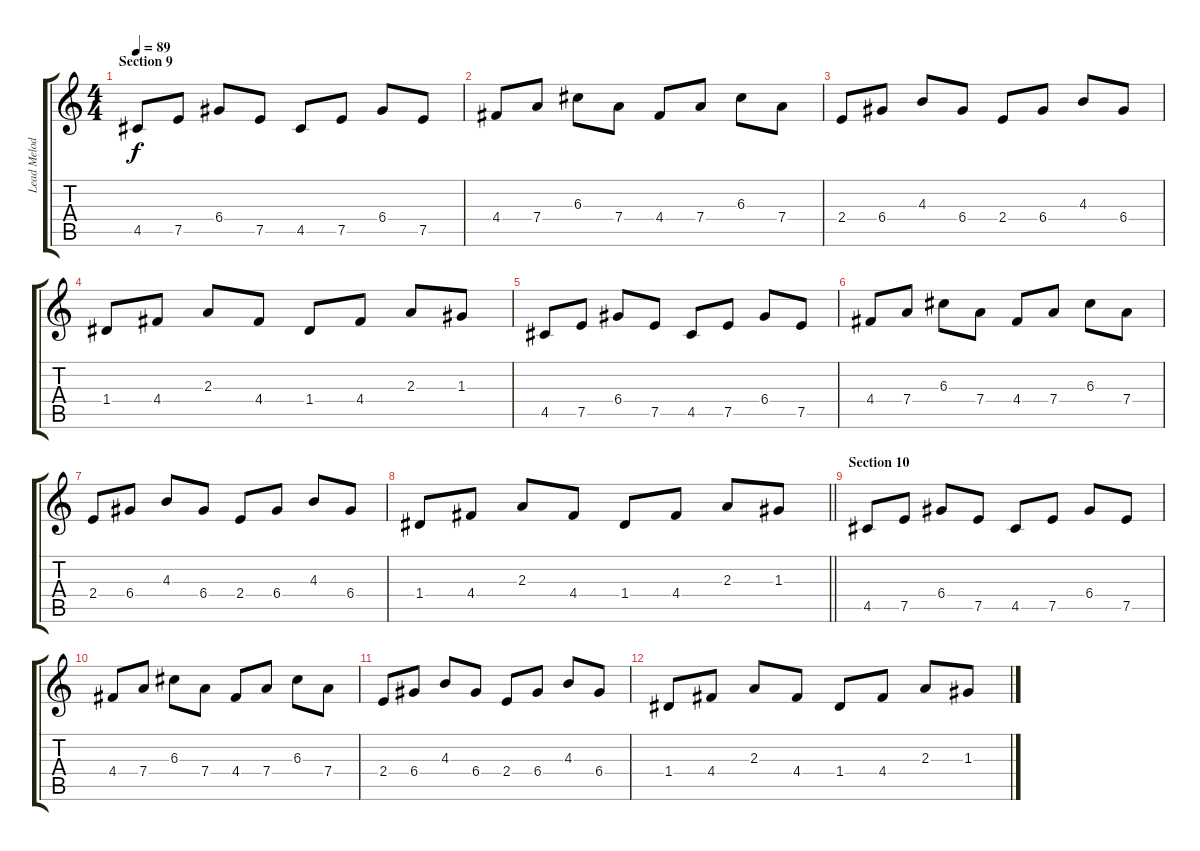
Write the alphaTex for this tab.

\track ("Lead Melody" "Lead Melod") {instrument overdrivenguitar}
\staff {score tabs}
\tuning (E4 B3 G3 D3 A2 E2) {hide}
\ts (4 4)
\section ("" "Section 9")
\tempo 89
\clef g2
\ks c
4.5.8{dy f} 7.5.8 6.4.8 7.5.8 4.5.8 7.5.8 6.4.8 7.5.8 |
4.4.8 7.4.8 6.3.8 7.4.8 4.4.8 7.4.8 6.3.8 7.4.8 |
2.4.8 6.4.8 4.3.8 6.4.8 2.4.8 6.4.8 4.3.8 6.4.8 |
1.4.8 4.4.8 2.3.8 4.4.8 1.4.8 4.4.8 2.3.8 1.3.8 |
4.5.8 7.5.8 6.4.8 7.5.8 4.5.8 7.5.8 6.4.8 7.5.8 |
4.4.8 7.4.8 6.3.8 7.4.8 4.4.8 7.4.8 6.3.8 7.4.8 |
2.4.8 6.4.8 4.3.8 6.4.8 2.4.8 6.4.8 4.3.8 6.4.8 |
\barLineRight lightlight
1.4.8 4.4.8 2.3.8 4.4.8 1.4.8 4.4.8 2.3.8 1.3.8 |
\section ("" "Section 10")
4.5.8 7.5.8 6.4.8 7.5.8 4.5.8 7.5.8 6.4.8 7.5.8 |
4.4.8 7.4.8 6.3.8 7.4.8 4.4.8 7.4.8 6.3.8 7.4.8 |
2.4.8 6.4.8 4.3.8 6.4.8 2.4.8 6.4.8 4.3.8 6.4.8 |
1.4.8 4.4.8 2.3.8 4.4.8 1.4.8 4.4.8 2.3.8 1.3.8
